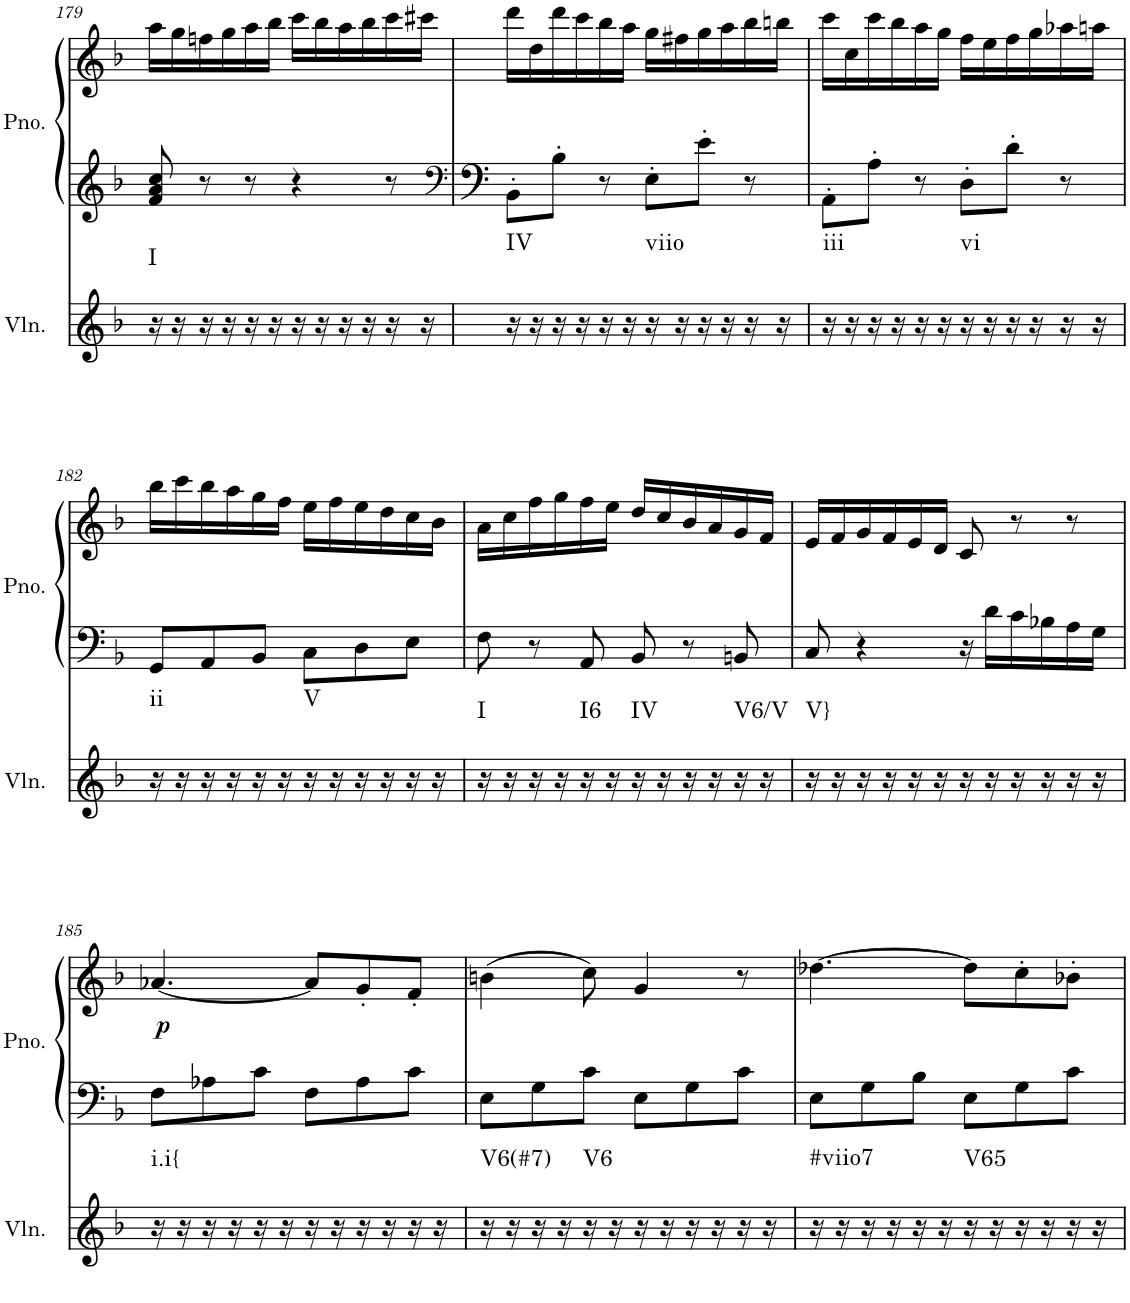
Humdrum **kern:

**kern	**harte	**kern	**kern	**dynam
*part2	*part2	*part1	*part1	*part1
*staff3	*	*staff2	*staff1	*staff1/2
*I"Violin	*	*I"Piano, Piano right	*	*
*I'Vln.	*	*I'Pno.	*	*
!!LO:PB:g=z
*clefG2	*	*clefG2	*clefG2	*
*k[b-]	*	*k[b-]	*k[b-]	*
*M6/8	*	*M6/8	*M6/8	*
=179	=179	=179	=179	=179
!	!LO:H:kt=I	!	!	!
16r	N	8f/ 8a/ 8cc/	16aa\LL	.
16r	.	.	16gg\	.
16r	.	8r	16ffn\	.
16r	.	.	16gg\	.
16r	.	8r	16aa\	.
16r	.	.	16bb-\JJ	.
16r	.	4r	16ccc\LL	.
16r	.	.	16bb-\	.
16r	.	.	16aa\	.
16r	.	.	16bb-\	.
16r	.	8r	16ccc\	.
16r	.	.	16ccc#X\JJ	.
=180	=180	=180	=180	=180
*	*	*clefF4	*	*
!	!LO:H:kt=IV	!	!	!
16r	N	8BB-'\L	16ddd\LL	.
16r	.	.	16dd\	.
16r	.	8B-'\J	16ddd\	.
16r	.	.	16ccc\	.
16r	.	8r	16bb-\	.
16r	.	.	16aa\JJ	.
!	!LO:H:kt=viio	!	!	!
16r	N	8E'\L	16gg\LL	.
16r	.	.	16ff#X\	.
16r	.	8e'\J	16gg\	.
16r	.	.	16aa\	.
16r	.	8r	16bb-\	.
16r	.	.	16bbn\JJ	.
=181	=181	=181	=181	=181
!	!LO:H:kt=iii	!	!	!
16r	N	8AA'\L	16ccc\LL	.
16r	.	.	16cc\	.
16r	.	8A'\J	16ccc\	.
16r	.	.	16bb-\	.
16r	.	8r	16aa\	.
16r	.	.	16gg\JJ	.
!	!LO:H:kt=vi	!	!	!
16r	N	8D'\L	16ff\LL	.
16r	.	.	16ee\	.
16r	.	8d'\J	16ff\	.
16r	.	.	16gg\	.
16r	.	8r	16aa-X\	.
16r	.	.	16aan\JJ	.
!!LO:LB:g=z
=182	=182	=182	=182	=182
!	!LO:H:kt=ii	!	!	!
16r	N	8GG/L	16bb-\LL	.
16r	.	.	16ccc\	.
16r	.	8AA/	16bb-\	.
16r	.	.	16aa\	.
16r	.	8BB-/J	16gg\	.
16r	.	.	16ff\JJ	.
!	!LO:H:kt=V	!	!	!
16r	N	8C\L	16ee\LL	.
16r	.	.	16ff\	.
16r	.	8D\	16ee\	.
16r	.	.	16dd\	.
16r	.	8E\J	16cc\	.
16r	.	.	16b-\JJ	.
=183	=183	=183	=183	=183
!	!LO:H:kt=I	!	!	!
16r	N	8F\	16a\LL	.
16r	.	.	16cc\	.
16r	.	8r	16ff\	.
16r	.	.	16gg\	.
!	!LO:H:kt=I6	!	!	!
16r	N	8AA/	16ff\	.
16r	.	.	16ee\JJ	.
!	!LO:H:kt=IV	!	!	!
16r	N	8BB-/	16dd/LL	.
16r	.	.	16cc/	.
16r	.	8r	16b-/	.
16r	.	.	16a/	.
!	!LO:H:kt=V6/V	!	!	!
16r	N	8BBn/	16g/	.
16r	.	.	16f/JJ	.
=184	=184	=184	=184	=184
!	!LO:H:kt=V}	!	!	!
16r	N	8C/	16e/LL	.
16r	.	.	16f/	.
16r	.	4r	16g/	.
16r	.	.	16f/	.
16r	.	.	16e/	.
16r	.	.	16d/JJ	.
16r	.	16r	8c/	.
16r	.	16d\LL	.	.
16r	.	16c\	8r	.
16r	.	16B-X\	.	.
16r	.	16A\	8r	.
16r	.	16G\JJ	.	.
!!LO:LB:g=z
=185	=185	=185	=185	=185
!	!LO:H:kt=i.i{	!	!	!LO:DY:b
16r	N	8F\L	[4.a-X/	p
16r	.	.	.	.
16r	.	8A-X\	.	.
16r	.	.	.	.
16r	.	8c\J	.	.
16r	.	.	.	.
16r	.	8F\L	8a-/L]	.
16r	.	.	.	.
16r	.	8A-\	8g'/	.
16r	.	.	.	.
16r	.	8c\J	8f'/J	.
16r	.	.	.	.
=186	=186	=186	=186	=186
!	!LO:H:kt=V6(#7)	!	!	!
16r	N	8E\L	(4bn\	.
16r	.	.	.	.
16r	.	8G\	.	.
16r	.	.	.	.
!	!LO:H:kt=V6	!	!	!
16r	N	8c\J	8cc\)	.
16r	.	.	.	.
16r	.	8E\L	4g/	.
16r	.	.	.	.
16r	.	8G\	.	.
16r	.	.	.	.
16r	.	8c\J	8r	.
16r	.	.	.	.
=187	=187	=187	=187	=187
!	!LO:H:kt=#viio7	!	!	!
16r	N	8E\L	[4.dd-X\	.
16r	.	.	.	.
16r	.	8G\	.	.
16r	.	.	.	.
16r	.	8B-\J	.	.
16r	.	.	.	.
!	!LO:H:kt=V65	!	!	!
16r	N	8E\L	8dd-\L]	.
16r	.	.	.	.
16r	.	8G\	8cc'\	.
16r	.	.	.	.
16r	.	8c\J	8b-X'\J	.
16r	.	.	.	.
=	=	=	=	=
*-	*-	*-	*-	*-
